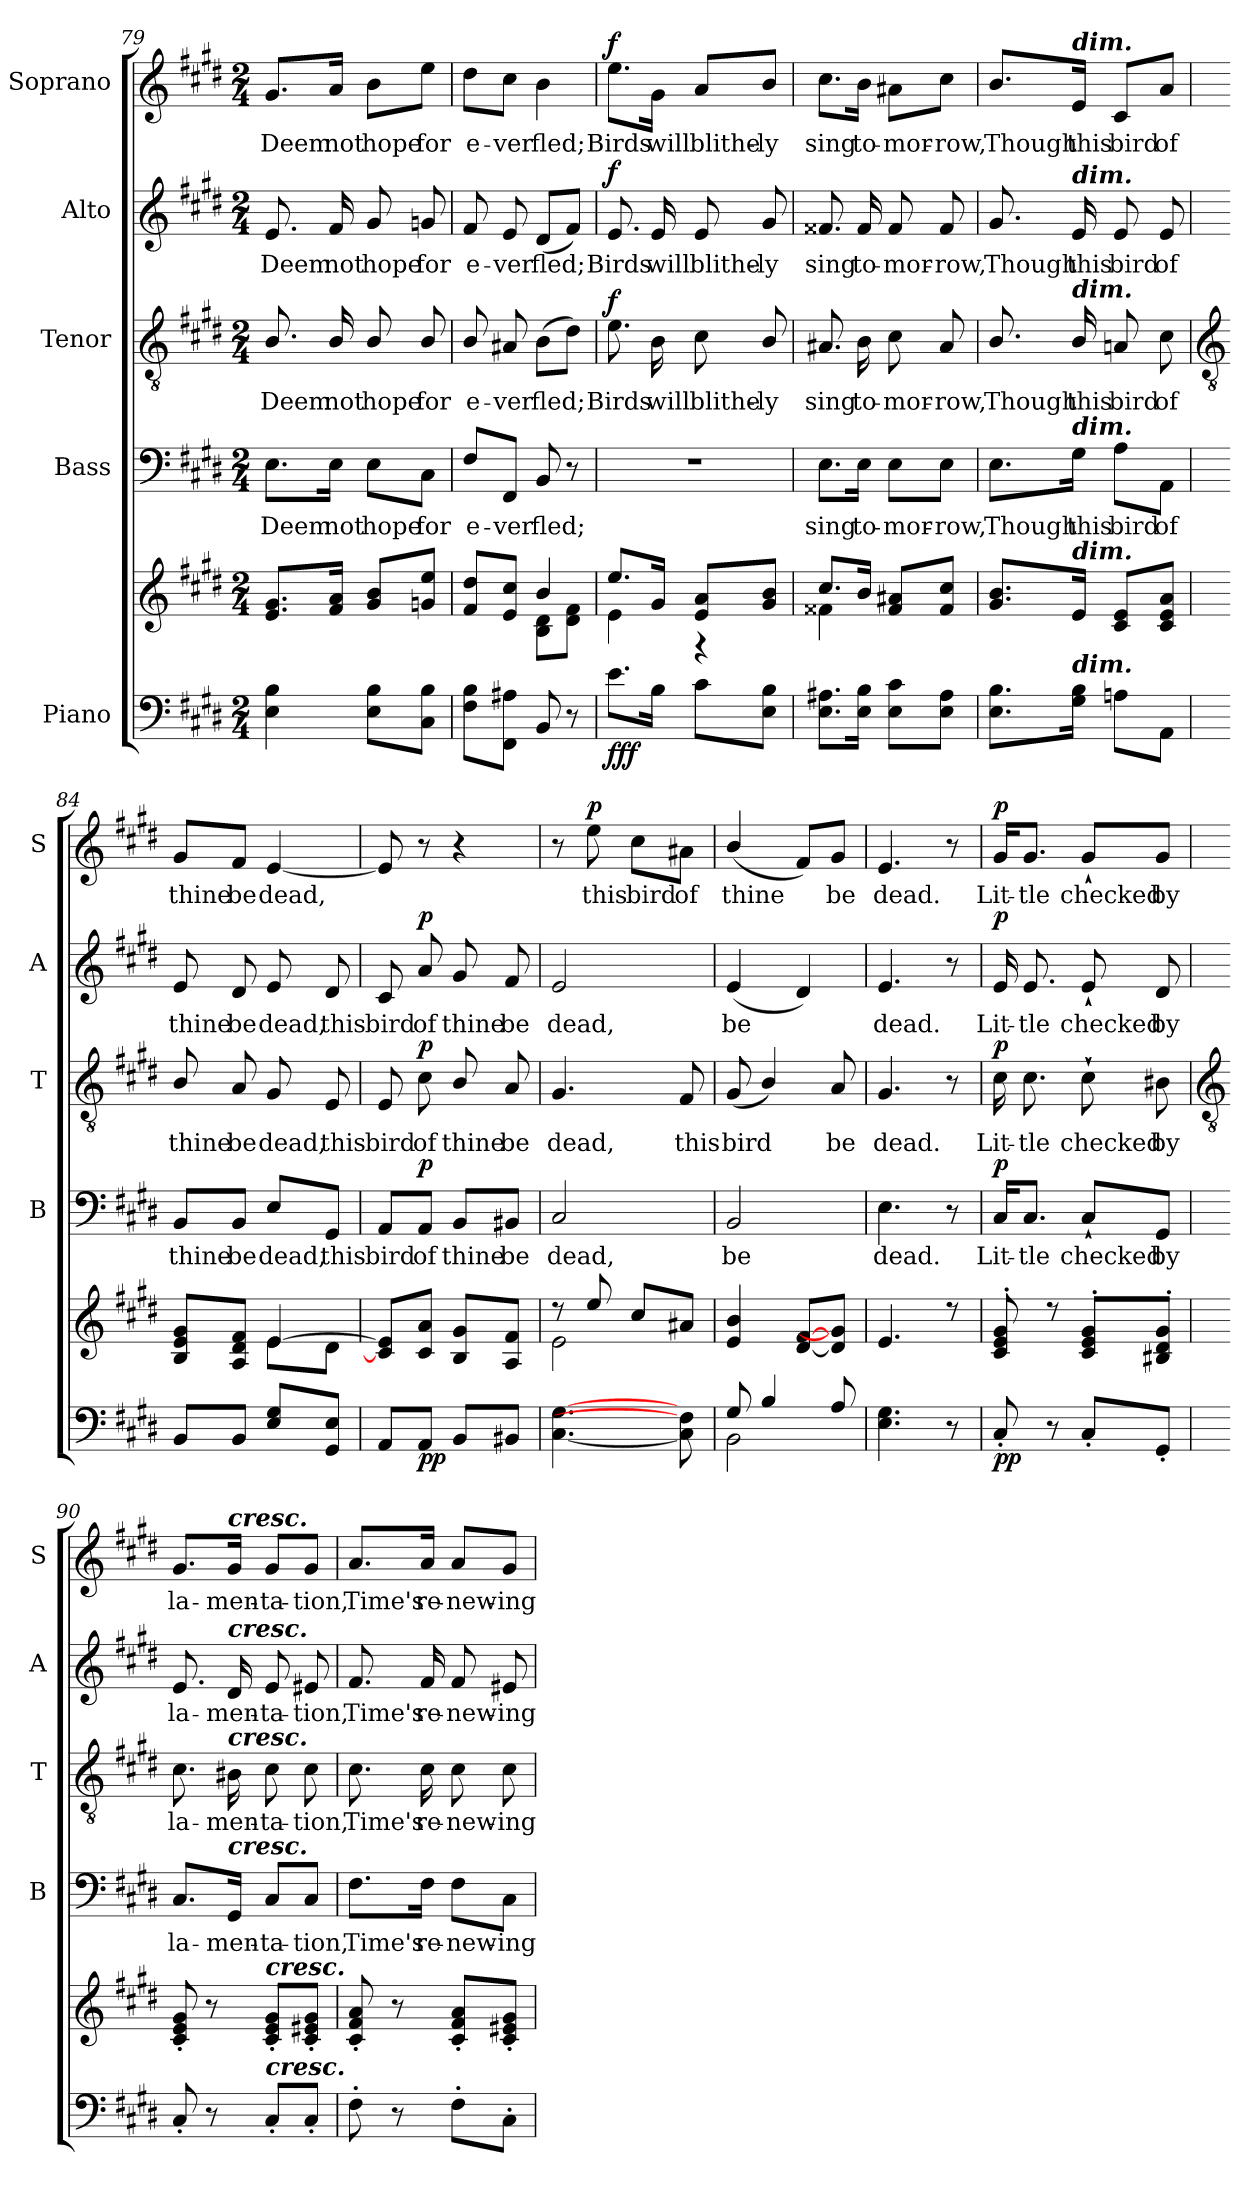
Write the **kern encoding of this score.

**kern	**kern	**dynam	**kern	**text	**dynam	**kern	**text	**dynam	**kern	**text	**dynam	**kern	**text	**dynam
*part5	*part5	*part5	*part4	*part4	*part4	*part3	*part3	*part3	*part2	*part2	*part2	*part1	*part1	*part1
*staff6	*staff5	*staff5/6	*staff4	*staff4	*staff4	*staff3	*staff3	*staff3	*staff2	*staff2	*staff2	*staff1	*staff1	*staff1
*I"Piano	*	*	*I"Bass	*	*	*I"Tenor	*	*	*I"Alto	*	*	*I"Soprano	*	*
*	*	*	*I'B	*	*	*I'T	*	*	*I'A	*	*	*I'S	*	*
!!LO:LB:g=z
*clefF4	*clefG2	*	*clefF4	*	*	*clefGv2	*	*	*clefG2	*	*	*clefG2	*	*
*k[f#c#g#d#]	*k[f#c#g#d#]	*	*k[f#c#g#d#]	*	*	*k[f#c#g#d#]	*	*	*k[f#c#g#d#]	*	*	*k[f#c#g#d#]	*	*
*E:	*E:	*	*E:	*	*	*E:	*	*	*E:	*	*	*E:	*	*
*M2/4	*M2/4	*	*M2/4	*	*	*M2/4	*	*	*M2/4	*	*	*M2/4	*	*
=79	=79	=79	=79	=79	=79	=79	=79	=79	=79	=79	=79	=79	=79	=79
*	*^	*	*	*	*	*	*	*	*	*	*	*	*	*
!	!	!	!	!	!LO:LY:b	!	!	!LO:LY:b	!	!	!LO:LY:b	!	!	!LO:LY:b	!
4E 4B	8.e 8.g#L	2ryy	.	8.E\L	Deem	.	8.B/	Deem	.	8.e	Deem	.	8.g#/L	Deem	.
!	!	!	!	!	!LO:LY:b	!	!	!LO:LY:b	!	!	!LO:LY:b	!	!	!LO:LY:b	!
.	16f# 16aJ	.	.	16E\Jk	not	.	16B/	not	.	16f#	not	.	16a/Jk	not	.
!	!	!	!	!	!LO:LY:b	!	!	!LO:LY:b	!	!	!LO:LY:b	!	!	!LO:LY:b	!
8E 8BL	8g# 8bL	.	.	8E\L	hope	.	8B/	hope	.	8g#	hope	.	8b\L	hope	.
!	!	!	!	!	!LO:LY:b	!	!	!LO:LY:b	!	!	!LO:LY:b	!	!	!LO:LY:b	!
8C# 8BJ	8gn 8eeJ	.	.	8C#\J	for	.	8B/	for	.	8gn	for	.	8ee\J	for	.
=80	=80	=80	=80	=80	=80	=80	=80	=80	=80	=80	=80	=80	=80	=80	=80
!	!	!	!	!	!LO:LY:b	!	!	!LO:LY:b	!	!	!LO:LY:b	!	!	!LO:LY:b	!
8F# 8BL	8f# 8dd#L	4ryy	.	8F#/L	e-	.	8B/	e-	.	8f#	e-	.	8dd#\L	e-	.
!	!	!	!	!	!LO:LY:b	!	!	!LO:LY:b	!	!	!LO:LY:b	!	!	!LO:LY:b	!
8FF# 8A#XJ	8e 8cc#J	.	.	8FF#/J	-ver	.	8A#X	-ver	.	8e	-ver	.	8cc#\J	-ver	.
!	!	!	!	!	!LO:LY:b	!	!	!LO:LY:b	!	!	!LO:LY:b	!	!	!LO:LY:b	!
8BB	4b/	8B\ 8d#\L	.	8BB	fled;	.	(>8BL	fled;	.	(<8d#L	fled;	.	4b	fled;	.
8r	.	8d#\ 8f#\J	.	8r	.	.	8d#J)	.	.	8f#J)	.	.	.	.	.
=81	=81	=81	=81	=81	=81	=81	=81	=81	=81	=81	=81	=81	=81	=81	=81
!	!	!	!LO:DY:b=2	!LO:N:vis=1	!	!	!	!LO:LY:b	!	!	!LO:LY:b	!	!	!LO:LY:b	!
!	!	!	!LO:DY:n=1:b	!	!	!	!	!	!	!	!	!	!	!	!
!	!	!	!LO:DY:n=2:b	!	!	!	!	!	!LO:DY:b	!	!	!LO:DY:b	!	!	!LO:DY:b
8.eL	8.ee/L	4e\	f f f	2r	.	.	8.e	Birds	f	8.e	Birds	f	8.ee\L	Birds	f
!	!	!	!	!	!	!	!	!LO:LY:b	!	!	!LO:LY:b	!	!	!LO:LY:b	!
16BJ	16g#/J	.	.	.	.	.	16B	will	.	16e	will	.	16g#\Jk	will	.
!	!	!	!	!	!	!	!	!LO:LY:b	!	!	!LO:LY:b	!	!	!LO:LY:b	!
8c#L	8e 8aL	4r	.	.	.	.	8c#	blithe-	.	8e	blithe-	.	8a/L	blithe-	.
!	!	!	!	!	!	!	!	!LO:LY:b	!	!	!LO:LY:b	!	!	!LO:LY:b	!
8E 8BJ	8g# 8bJ	.	.	.	.	.	8B/	-ly	.	8g#	-ly	.	8b/J	-ly	.
=82	=82	=82	=82	=82	=82	=82	=82	=82	=82	=82	=82	=82	=82	=82	=82
!	!	!	!	!	!LO:LY:b	!	!	!LO:LY:b	!	!	!LO:LY:b	!	!	!LO:LY:b	!
8.E 8.A#XL	8.cc#/L	4f##X\	.	8.E\L	sing	.	8.A#X	sing	.	8.f##X	sing	.	8.cc#\L	sing	.
!	!	!	!	!	!LO:LY:b	!	!	!LO:LY:b	!	!	!LO:LY:b	!	!	!LO:LY:b	!
16E 16BJ	16b/J	.	.	16E\Jk	to-	.	16B	to-	.	16f##	to-	.	16b\Jk	to-	.
!	!	!	!	!	!LO:LY:b	!	!	!LO:LY:b	!	!	!LO:LY:b	!	!	!LO:LY:b	!
8E 8c#L	8f## 8a#XL	4ryy	.	8E\L	-mor-	.	8c#	-mor-	.	8f##	-mor-	.	8a#X\L	-mor-	.
!	!	!	!	!	!LO:LY:b	!	!	!LO:LY:b	!	!	!LO:LY:b	!	!	!LO:LY:b	!
8E 8A#J	8f## 8cc#J	.	.	8E\J	-row,	.	8A#	-row,	.	8f##	-row,	.	8cc#\J	-row,	.
=83	=83	=83	=83	=83	=83	=83	=83	=83	=83	=83	=83	=83	=83	=83	=83
!	!	!LO:N:vis=1	!	!	!LO:LY:b	!	!	!LO:LY:b	!	!	!LO:LY:b	!	!	!LO:LY:b	!
8.E 8.BL	8.g#/ 8.b/L	2ryy	.	8.E\L	Though	.	8.B/	Though	.	8.g#	Though	.	8.b/L	Though	.
!	!	!	!	!	!	!	!	!	!	!	!	!	!LO:TX:a:Bi:t=dim.	!	!
!	!	!	!	!	!	!	!	!	!	!LO:TX:a:Bi:t=dim.	!	!	!	!	!
!	!	!	!	!	!	!	!LO:TX:a:Bi:t=dim.	!	!	!	!	!	!	!	!
!	!	!	!	!LO:TX:a:Bi:t=dim.	!	!	!	!	!	!	!	!	!	!	!
!	!LO:TX:a:Bi:t=dim.	!	!	!	!	!	!	!	!	!	!	!	!	!	!
!LO:TX:a:Bi:t=dim.	!	!	!	!	!	!	!	!	!	!	!	!	!	!	!
!	!	!	!	!	!LO:LY:b	!	!	!LO:LY:b	!	!	!LO:LY:b	!	!	!LO:LY:b	!
16G# 16BJ	16eJ	.	.	16G#\Jk	this	.	16B/	this	.	16e	this	.	16e/Jk	this	.
!	!	!	!	!	!LO:LY:b	!	!	!LO:LY:b	!	!	!LO:LY:b	!	!	!LO:LY:b	!
8AnL	8c# 8eL	.	.	8A\L	bird	.	8An	bird	.	8e	bird	.	8c#/L	bird	.
!	!	!	!	!	!LO:LY:b	!	!	!LO:LY:b	!	!	!LO:LY:b	!	!	!LO:LY:b	!
8AAJ	8c# 8e 8aJ	.	.	8AA\J	of	.	8c#	of	.	8e	of	.	8a/J	of	.
!!LO:LB:g=z
=84	=84	=84	=84	=84	=84	=84	=84	=84	=84	=84	=84	=84	=84	=84	=84
*	*	*	*	*	*	*	*clefGv2	*	*	*	*	*	*	*	*
!	!	!	!	!	!LO:LY:b	!	!	!LO:LY:b	!	!	!LO:LY:b	!	!	!LO:LY:b	!
8BBL	8B/ 8e/ 8g#/L	4ryy	.	8BB/L	thine	.	8B/	thine	.	8e	thine	.	8g#/L	thine	.
!	!	!	!	!	!LO:LY:b	!	!	!LO:LY:b	!	!	!LO:LY:b	!	!	!LO:LY:b	!
8BBJ	8A/ 8d#/ 8f#/J	.	.	8BB/J	be	.	8A	be	.	8d#	be	.	8f#/J	be	.
!	!	!	!	!	!LO:LY:b	!	!	!LO:LY:b	!	!	!LO:LY:b	!	!	!LO:LY:b	!
8E 8G#L	[4e/	8e\L	.	8E/L	dead,	.	8G#	dead,	.	8e	dead,	.	[4e	dead,	.
!	!	!	!	!	!LO:LY:b	!	!	!LO:LY:b	!	!	!LO:LY:b	!	!	!	!
8GG# 8EJ	.	8d#\J	.	8GG#/J	this	.	8E	this	.	8d#	this	.	.	.	.
=85	=85	=85	=85	=85	=85	=85	=85	=85	=85	=85	=85	=85	=85	=85	=85
!	!	!LO:N:vis=1	!	!	!LO:LY:b	!	!	!LO:LY:b	!	!	!LO:LY:b	!	!	!	!
8AAL	8c#/] 8e/]L	2ryy	.	8AA/L	bird	.	8E	bird	.	8c#	bird	.	8e]	.	.
!	!	!	!LO:DY:b=2	!	!LO:LY:b	!	!	!LO:LY:b	!	!	!LO:LY:b	!	!	!	!
!	!	!	!LO:DY:n=1:b	!	!	!LO:DY:b	!	!	!LO:DY:b	!	!	!LO:DY:b	!	!	!
8AAJ	8c#/ 8a/J	.	p p	8AA/J	of	p	8c#	of	p	8a	of	p	8r	.	.
!	!	!	!	!	!LO:LY:b	!	!	!LO:LY:b	!	!	!LO:LY:b	!	!	!	!
8BBL	8B/ 8g#/L	.	.	8BB/L	thine	.	8B/	thine	.	8g#	thine	.	4r	.	.
!	!	!	!	!	!LO:LY:b	!	!	!LO:LY:b	!	!	!LO:LY:b	!	!	!	!
8BB#XJ	8A/ 8f#/J	.	.	8BB#X/J	be	.	8A	be	.	8f#	be	.	.	.	.
=86	=86	=86	=86	=86	=86	=86	=86	=86	=86	=86	=86	=86	=86	=86	=86
!	!	!	!	!	!LO:LY:b	!	!	!LO:LY:b	!	!	!LO:LY:b	!	!	!	!
[4.C# [4.G#	8r	2e\	.	2C#	dead,	.	4.G#	dead,	.	2e	dead,	.	8r	.	.
!	!	!	!	!	!	!	!	!	!	!	!	!	!	!LO:LY:b	!LO:DY:b
.	8ee/	.	.	.	.	.	.	.	.	.	.	.	8ee	this	p
!	!	!	!	!	!	!	!	!	!	!	!	!	!	!LO:LY:b	!
.	8cc#/L	.	.	.	.	.	.	.	.	.	.	.	8cc#\L	bird	.
!	!	!	!	!	!	!	!	!LO:LY:b	!	!	!	!	!	!LO:LY:b	!
8C#] 8F#]	8a#X/J	.	.	.	.	.	8F#	this	.	.	.	.	8a#X\J	of	.
*	*v	*v	*	*	*	*	*	*	*	*	*	*	*	*	*
=87	=87	=87	=87	=87	=87	=87	=87	=87	=87	=87	=87	=87	=87	=87
*^	*	*	*	*	*	*	*	*	*	*	*	*	*	*
!	!	!	!	!	!LO:LY:b	!	!	!LO:LY:b	!	!	!LO:LY:b	!	!	!LO:LY:b	!
8G#/	2BB\	4e/ 4b/	.	2BB	be	.	(<8G#	bird	.	(<4e	be	.	(<4b/	thine	.
4B/	.	.	.	.	.	.	4B/)	.	.	.	.	.	.	.	.
.	.	[8d#/ [8f#/L	.	.	.	.	.	.	.	4d#)	.	.	8f#/L)	.	.
!	!	!	!	!	!	!	!	!LO:LY:b	!	!	!	!	!	!LO:LY:b	!
8A/	.	8d#/] 8g#/]J	.	.	.	.	8A	be	.	.	.	.	8g#/J	be	.
*v	*v	*	*	*	*	*	*	*	*	*	*	*	*	*	*
=88	=88	=88	=88	=88	=88	=88	=88	=88	=88	=88	=88	=88	=88	=88
*	*^	*	*	*	*	*	*	*	*	*	*	*	*	*
!	!	!	!	!	!LO:LY:b	!	!	!LO:LY:b	!	!	!LO:LY:b	!	!	!LO:LY:b	!
4.E 4.G#	4.e/	2ryy	.	4.E	dead.	.	4.G#	dead.	.	4.e	dead.	.	4.e	dead.	.
8r	8r	.	.	8r	.	.	8r	.	.	8r	.	.	8r	.	.
=89	=89	=89	=89	=89	=89	=89	=89	=89	=89	=89	=89	=89	=89	=89	=89
!	!	!	!LO:DY:b=2	!	!LO:LY:b	!	!	!LO:LY:b	!	!	!LO:LY:b	!	!	!LO:LY:b	!
!	!	!	!LO:DY:n=1:b	!	!	!LO:DY:b	!	!	!LO:DY:b	!	!	!LO:DY:b	!	!	!LO:DY:b
8C#'/	8c#/' 8e/' 8g#/'	2ryy	p p	16C#/KL	Lit-	p	16c#	Lit-	p	16e	Lit-	p	16g#/KL	Lit-	p
!	!	!	!	!	!LO:LY:b	!	!	!LO:LY:b	!	!	!LO:LY:b	!	!	!LO:LY:b	!
.	.	.	.	8.C#/J	-tle	.	8.c#	-tle	.	8.e	-tle	.	8.g#/J	-tle	.
8r	8r	.	.	.	.	.	.	.	.	.	.	.	.	.	.
!	!	!	!	!	!LO:LY:b	!	!	!LO:LY:b	!	!	!LO:LY:b	!	!	!LO:LY:b	!
8C#'L	8c#/' 8e/' 8g#/'L	.	.	8C#`/L	checked	.	8c#`	checked	.	8e`	checked	.	8g#`/L	checked	.
!	!	!	!	!	!LO:LY:b	!	!	!LO:LY:b	!	!	!LO:LY:b	!	!	!LO:LY:b	!
8GG#'J	8B#X/' 8d#/' 8g#/'J	.	.	8GG#/J	by	.	8B#X	by	.	8d#	by	.	8g#/J	by	.
*	*v	*v	*	*	*	*	*	*	*	*	*	*	*	*	*
!!LO:LB:g=z
=90	=90	=90	=90	=90	=90	=90	=90	=90	=90	=90	=90	=90	=90	=90
*	*	*	*	*	*	*clefGv2	*	*	*	*	*	*	*	*
!	!	!	!	!LO:LY:b	!	!	!LO:LY:b	!	!	!LO:LY:b	!	!	!LO:LY:b	!
8C#'	8c#' 8e' 8g#'	.	8.C#/L	la-	.	8.c#	la-	.	8.e	la-	.	8.g#/L	la-	.
8r	8r	.	.	.	.	.	.	.	.	.	.	.	.	.
!	!	!	!	!	!	!	!	!	!	!	!	!LO:TX:a:Bi:t=cresc.	!	!
!	!	!	!	!	!	!	!	!	!LO:TX:a:Bi:t=cresc.	!	!	!	!	!
!	!	!	!	!	!	!LO:TX:a:Bi:t=cresc.	!	!	!	!	!	!	!	!
!	!	!	!LO:TX:a:Bi:t=cresc.	!	!	!	!	!	!	!	!	!	!	!
!	!	!	!	!LO:LY:b	!	!	!LO:LY:b	!	!	!LO:LY:b	!	!	!LO:LY:b	!
.	.	.	16GG#/Jk	-men-	.	16B#X	-men-	.	16d#	-men-	.	16g#/Jk	-men-	.
!	!LO:TX:a:Bi:t=cresc.	!	!	!	!	!	!	!	!	!	!	!	!	!
!LO:TX:a:Bi:t=cresc.	!	!	!	!	!	!	!	!	!	!	!	!	!	!
!	!	!	!	!LO:LY:b	!	!	!LO:LY:b	!	!	!LO:LY:b	!	!	!LO:LY:b	!
8C#'L	8c#' 8e' 8g#'L	.	8C#/L	-ta-	.	8c#	-ta-	.	8e	-ta-	.	8g#/L	-ta-	.
!	!	!	!	!LO:LY:b	!	!	!LO:LY:b	!	!	!LO:LY:b	!	!	!LO:LY:b	!
8C#'J	8c#' 8e#X' 8g#'J	.	8C#/J	-tion,	.	8c#	-tion,	.	8e#X	-tion,	.	8g#/J	-tion,	.
=91	=91	=91	=91	=91	=91	=91	=91	=91	=91	=91	=91	=91	=91	=91
!	!	!	!	!LO:LY:b	!	!	!LO:LY:b	!	!	!LO:LY:b	!	!	!LO:LY:b	!
8F#'	8c#' 8f#' 8a'	.	8.F#\L	Time's	.	8.c#	Time's	.	8.f#	Time's	.	8.a/L	Time's	.
8r	8r	.	.	.	.	.	.	.	.	.	.	.	.	.
!	!	!	!	!LO:LY:b	!	!	!LO:LY:b	!	!	!LO:LY:b	!	!	!LO:LY:b	!
.	.	.	16F#\Jk	re-	.	16c#	re-	.	16f#	re-	.	16a/Jk	re-	.
!	!	!	!	!LO:LY:b	!	!	!LO:LY:b	!	!	!LO:LY:b	!	!	!LO:LY:b	!
8F#'L	8c#' 8f#' 8a'L	.	8F#\L	-new-	.	8c#	-new-	.	8f#	-new-	.	8a/L	-new-	.
!	!	!	!	!LO:LY:b	!	!	!LO:LY:b	!	!	!LO:LY:b	!	!	!LO:LY:b	!
8C#'J	8c#' 8e#X' 8g#'J	.	8C#\J	-ing	.	8c#	-ing	.	8e#X	-ing	.	8g#/J	-ing	.
=	=	=	=	=	=	=	=	=	=	=	=	=	=	=
*-	*-	*-	*-	*-	*-	*-	*-	*-	*-	*-	*-	*-	*-	*-
